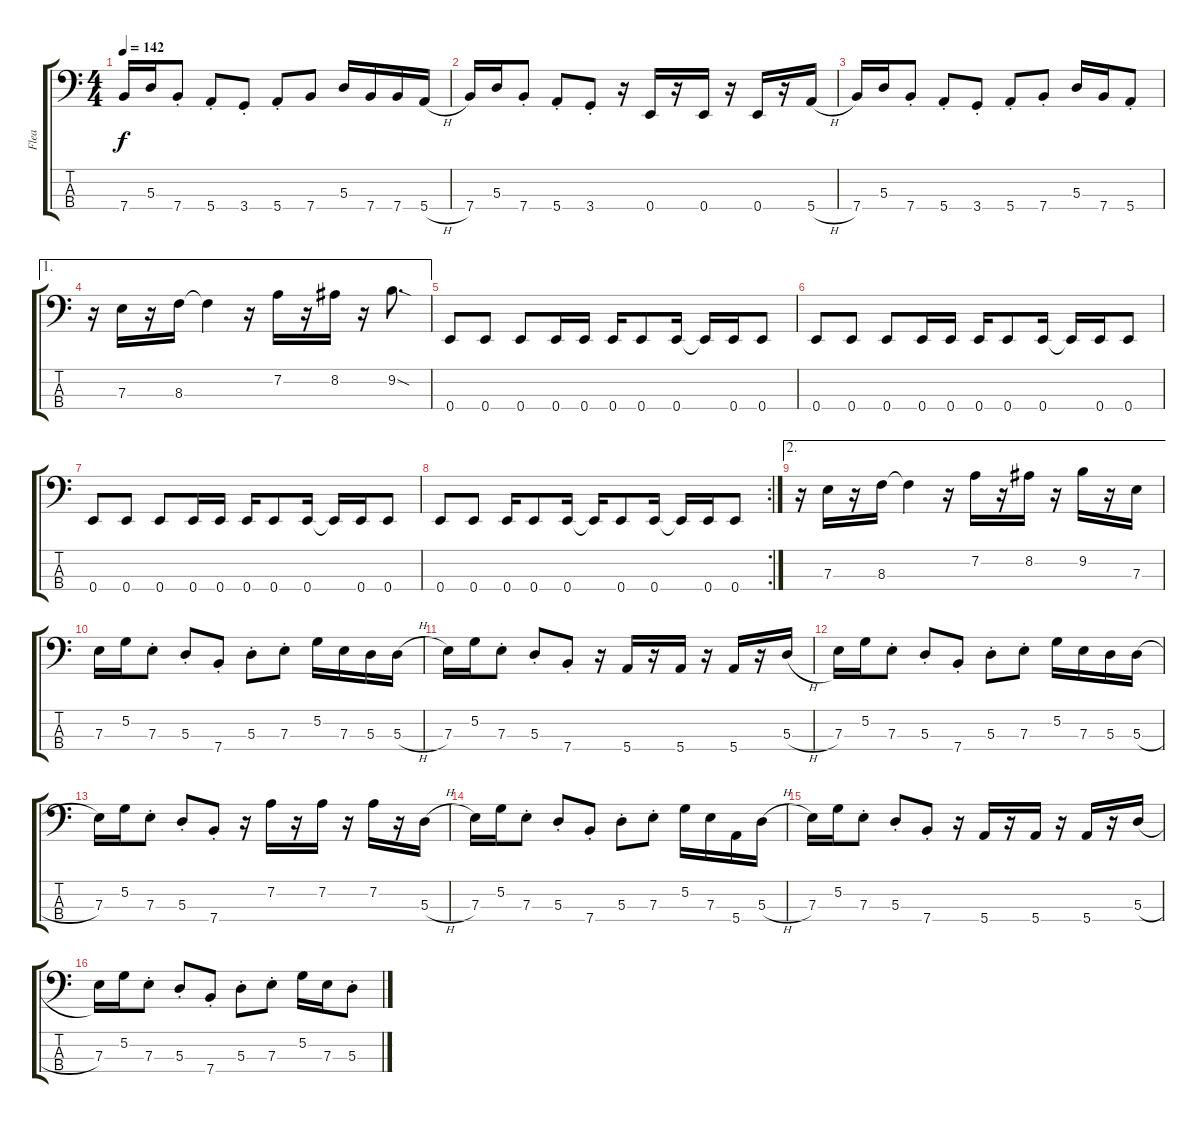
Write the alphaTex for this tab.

\track ("Flea " "Flea ") {instrument electricbassfinger}
\staff {score tabs}
\tuning (G2 D2 A1 E1) {hide}
\ts (4 4)
\tempo 142
\clef f4
\ks c
7.4.16{dy f} 5.3.16 7.4{st}.8 5.4{st}.8 3.4{st}.8 5.4{st}.8 7.4.8 5.3.16 7.4.16 7.4.16 5.4{h}.16 |
7.4.16 5.3.16 7.4{st}.8 5.4{st}.8 3.4{st}.8 r.16 0.4.16 r.16 0.4.16 r.16 0.4.16 r.16 5.4{h}.16 |
7.4.16 5.3.16 7.4{st}.8 5.4{st}.8 3.4{st}.8 5.4{st}.8 7.4{st}.8 5.3.16 7.4.16 5.4{st}.8 |
\ae 1
r.16 7.3.16 r.16 8.3.16 8.3{t}.4 r.16 7.2.16 r.16 8.2.16 r.16 9.2{sod}.8{d} |
0.4.8 0.4.8 0.4.8 0.4.16 0.4.16 0.4.16 0.4.8 0.4.16 0.4{t}.16 0.4.16 0.4.8 |
0.4.8 0.4.8 0.4.8 0.4.16 0.4.16 0.4.16 0.4.8 0.4.16 0.4{t}.16 0.4.16 0.4.8 |
0.4.8 0.4.8 0.4.8 0.4.16 0.4.16 0.4.16 0.4.8 0.4.16 0.4{t}.16 0.4.16 0.4.8 |
\rc 2
0.4.8 0.4.8 0.4.16 0.4.8 0.4.16 0.4{t}.16 0.4.8 0.4.16 0.4{t}.16 0.4.16 0.4.8 |
\ae 2
r.16 7.3.16 r.16 8.3.16 8.3{t}.4 r.16 7.2.16 r.16 8.2.16 r.16 9.2.16 r.16 7.3.16 |
7.3.16 5.2.16 7.3{st}.8 5.3{st}.8 7.4{st}.8 5.3{st}.8 7.3{st}.8 5.2.16 7.3.16 5.3.16 5.3{h}.16 |
7.3.16 5.2.16 7.3{st}.8 5.3{st}.8 7.4{st}.8 r.16 5.4.16 r.16 5.4.16 r.16 5.4.16 r.16 5.3{h}.16 |
7.3.16 5.2.16 7.3{st}.8 5.3{st}.8 7.4{st}.8 5.3{st}.8 7.3{st}.8 5.2.16 7.3.16 5.3.16 5.3{h}.16 |
7.3.16 5.2.16 7.3{st}.8 5.3{st}.8 7.4{st}.8 r.16 7.2.16 r.16 7.2.16 r.16 7.2.16 r.16 5.3{h}.16 |
7.3.16 5.2.16 7.3{st}.8 5.3{st}.8 7.4{st}.8 5.3{st}.8 7.3{st}.8 5.2.16 7.3.16 5.4.16 5.3{h}.16 |
7.3.16 5.2.16 7.3{st}.8 5.3{st}.8 7.4{st}.8 r.16 5.4.16 r.16 5.4.16 r.16 5.4.16 r.16 5.3{h}.16 |
7.3.16 5.2.16 7.3{st}.8 5.3{st}.8 7.4{st}.8 5.3{st}.8 7.3{st}.8 5.2.16 7.3.16 5.3{st}.8
